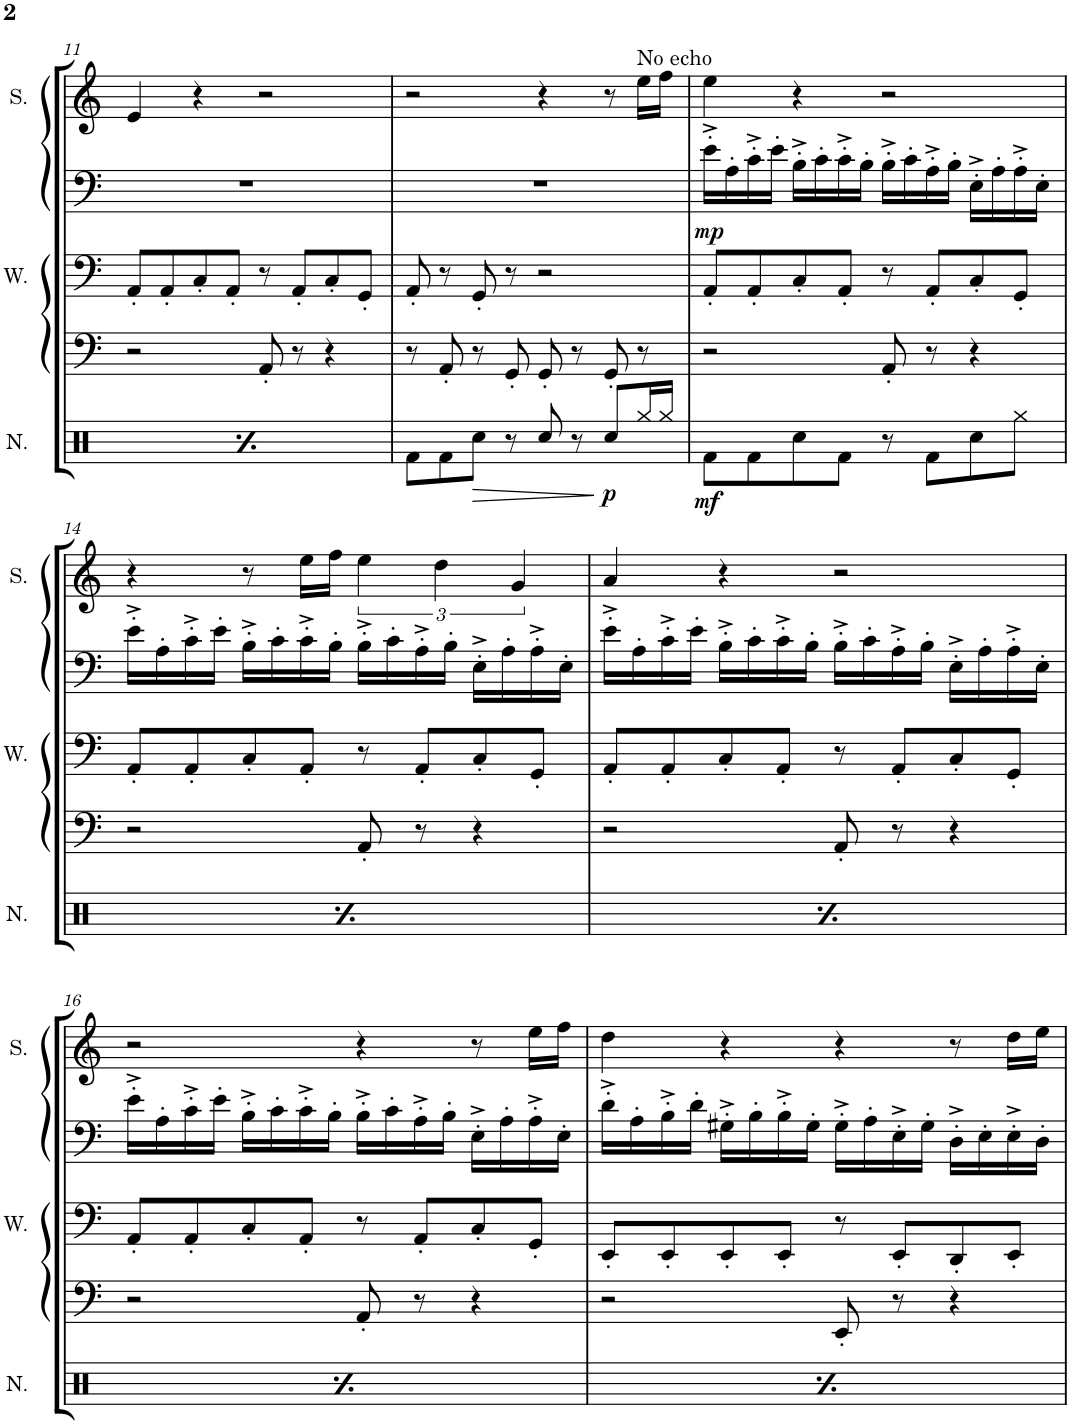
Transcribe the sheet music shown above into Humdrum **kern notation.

**kern	**dynam	**kern	**kern	**kern	**dynam	**kern	**kern
*part6	*part6	*part5	*part4	*part3	*part3	*part2	*part1
*staff6	*staff6	*staff5	*staff4	*staff3	*staff3	*staff2	*staff1
*I"Noise	*	*I"Saw Synthesizer	*I"Wave	*I"Square Synthesizer	*	*I"Square Synthesizer	*I"Square
*I'N.	*	*	*I'W.	*	*	*	*I'S.
!!LO:PB:g=z
*clefX	*	*clefF4	*clefF4	*clefF4	*	*clefG2	*clefG2
*k[]	*	*k[]	*k[]	*k[]	*	*k[]	*k[]
*M4/4	*	*M4/4	*M4/4	*M4/4	*	*M4/4	*M4/4
*met(c)	*	*met(c)	*met(c)	*met(c)	*	*met(c)	*met(c)
=11	=11	=11	=11	=11	=11	=11	=11
!	!LO:DY:b	!	!	!	!	!	!
8Rf\L	mf	2r	8AA'/L	1r	.	12.e]	4e/
8Rf\	.	.	8AA'/	.	.	4e	.
8Rcc\	.	.	8C'/	.	.	.	4r
8Rf\J	.	.	8AA'/J	.	.	8r	.
8r	.	8AA'/	8r	.	.	2r	2r
8Rf\L	.	8r	8AA'/L	.	.	.	.
8Rcc\	.	4r	8C'/	.	.	.	.
8Rgg\J	.	.	8GG'/J	.	.	.	.
=12	=12	=12	=12	=12	=12	=12	=12
8Rf\L	.	8r	8AA'/	1r	.	1r	2r
8Rf\	.	8AA'/	8r	.	.	.	.
!	!LO:HP:b	!	!	!	!	!	!
8Rcc\J	>	8r	8GG'/	.	.	.	.
8r	.	8GG'/	8r	.	.	.	.
8Rcc/	.	8GG'/	2r	.	.	.	4r
8r	.	8r	.	.	.	.	.
!	!LO:DY:n=1:b	!	!	!	!	!	!
8Rcc/L	] p	8GG'/	.	.	.	.	8r
!	!	!	!	!	!	!	!LO:TX:a:t=No echo
16Rgg/L	.	8r	.	.	.	.	16ee\LL
16Rgg/JJ	.	.	.	.	.	.	16ff\JJ
=13	=13	=13	=13	=13	=13	=13	=13
!	!LO:DY:b	!	!	!	!LO:DY:b	!	!
8Rf\L	mf	2r	8AA'/L	16e'^\LL	mp	1r	4ee\
.	.	.	.	16A'\	.	.	.
8Rf\	.	.	8AA'/	16c'^\	.	.	.
.	.	.	.	16e'\JJ	.	.	.
8Rcc\	.	.	8C'/	16B'^\LL	.	.	4r
.	.	.	.	16c'\	.	.	.
8Rf\J	.	.	8AA'/J	16c'^\	.	.	.
.	.	.	.	16B'\JJ	.	.	.
8r	.	8AA'/	8r	16B'^\LL	.	.	2r
.	.	.	.	16c'\	.	.	.
8Rf\L	.	8r	8AA'/L	16A'^\	.	.	.
.	.	.	.	16B'\JJ	.	.	.
8Rcc\	.	4r	8C'/	16E'^\LL	.	.	.
.	.	.	.	16A'\	.	.	.
8Rgg\J	.	.	8GG'/J	16A'^\	.	.	.
.	.	.	.	16E'\JJ	.	.	.
!!LO:LB:g=z
=14	=14	=14	=14	=14	=14	=14	=14
!	!LO:DY:b	!	!	!	!	!	!
8Rf\L	mf	2r	8AA'/L	16e'^\LL	.	1r	4r
.	.	.	.	16A'\	.	.	.
8Rf\	.	.	8AA'/	16c'^\	.	.	.
.	.	.	.	16e'\JJ	.	.	.
8Rcc\	.	.	8C'/	16B'^\LL	.	.	8r
.	.	.	.	16c'\	.	.	.
8Rf\J	.	.	8AA'/J	16c'^\	.	.	16ee\LL
.	.	.	.	16B'\JJ	.	.	16ff\JJ
8r	.	8AA'/	8r	16B'^\LL	.	.	6ee\
.	.	.	.	16c'\	.	.	.
8Rf\L	.	8r	8AA'/L	16A'^\	.	.	.
.	.	.	.	.	.	.	6dd\
.	.	.	.	16B'\JJ	.	.	.
8Rcc\	.	4r	8C'/	16E'^\LL	.	.	.
.	.	.	.	16A'\	.	.	.
.	.	.	.	.	.	.	6g/
8Rgg\J	.	.	8GG'/J	16A'^\	.	.	.
.	.	.	.	16E'\JJ	.	.	.
=15	=15	=15	=15	=15	=15	=15	=15
!	!LO:DY:b	!	!	!	!	!	!
8Rf\L	mf	2r	8AA'/L	16e'^\LL	.	1r	4a/
.	.	.	.	16A'\	.	.	.
8Rf\	.	.	8AA'/	16c'^\	.	.	.
.	.	.	.	16e'\JJ	.	.	.
8Rcc\	.	.	8C'/	16B'^\LL	.	.	4r
.	.	.	.	16c'\	.	.	.
8Rf\J	.	.	8AA'/J	16c'^\	.	.	.
.	.	.	.	16B'\JJ	.	.	.
8r	.	8AA'/	8r	16B'^\LL	.	.	2r
.	.	.	.	16c'\	.	.	.
8Rf\L	.	8r	8AA'/L	16A'^\	.	.	.
.	.	.	.	16B'\JJ	.	.	.
8Rcc\	.	4r	8C'/	16E'^\LL	.	.	.
.	.	.	.	16A'\	.	.	.
8Rgg\J	.	.	8GG'/J	16A'^\	.	.	.
.	.	.	.	16E'\JJ	.	.	.
!!LO:LB:g=z
=16	=16	=16	=16	=16	=16	=16	=16
!	!LO:DY:b	!	!	!	!	!	!
8Rf\L	mf	2r	8AA'/L	16e'^\LL	.	1r	2r
.	.	.	.	16A'\	.	.	.
8Rf\	.	.	8AA'/	16c'^\	.	.	.
.	.	.	.	16e'\JJ	.	.	.
8Rcc\	.	.	8C'/	16B'^\LL	.	.	.
.	.	.	.	16c'\	.	.	.
8Rf\J	.	.	8AA'/J	16c'^\	.	.	.
.	.	.	.	16B'\JJ	.	.	.
8r	.	8AA'/	8r	16B'^\LL	.	.	4r
.	.	.	.	16c'\	.	.	.
8Rf\L	.	8r	8AA'/L	16A'^\	.	.	.
.	.	.	.	16B'\JJ	.	.	.
8Rcc\	.	4r	8C'/	16E'^\LL	.	.	8r
.	.	.	.	16A'\	.	.	.
8Rgg\J	.	.	8GG'/J	16A'^\	.	.	16ee\LL
.	.	.	.	16E'\JJ	.	.	16ff\JJ
=17	=17	=17	=17	=17	=17	=17	=17
!	!LO:DY:b	!	!	!	!	!	!
8Rf\L	mf	2r	8EE'/L	16d'^\LL	.	1r	4dd\
.	.	.	.	16A'\	.	.	.
8Rf\	.	.	8EE'/	16B'^\	.	.	.
.	.	.	.	16d'\JJ	.	.	.
8Rcc\	.	.	8EE'/	16G#X'^\LL	.	.	4r
.	.	.	.	16B'\	.	.	.
8Rf\J	.	.	8EE'/J	16B'^\	.	.	.
.	.	.	.	16G#'\JJ	.	.	.
8r	.	8EE'/	8r	16G#'^\LL	.	.	4r
.	.	.	.	16A'\	.	.	.
8Rf\L	.	8r	8EE'/L	16E'^\	.	.	.
.	.	.	.	16G#'\JJ	.	.	.
8Rcc\	.	4r	8DD'/	16D'^\LL	.	.	8r
.	.	.	.	16E'\	.	.	.
8Rgg\J	.	.	8EE'/J	16E'^\	.	.	16dd\LL
.	.	.	.	16D'\JJ	.	.	16ee\JJ
=	=	=	=	=	=	=	=
*-	*-	*-	*-	*-	*-	*-	*-
